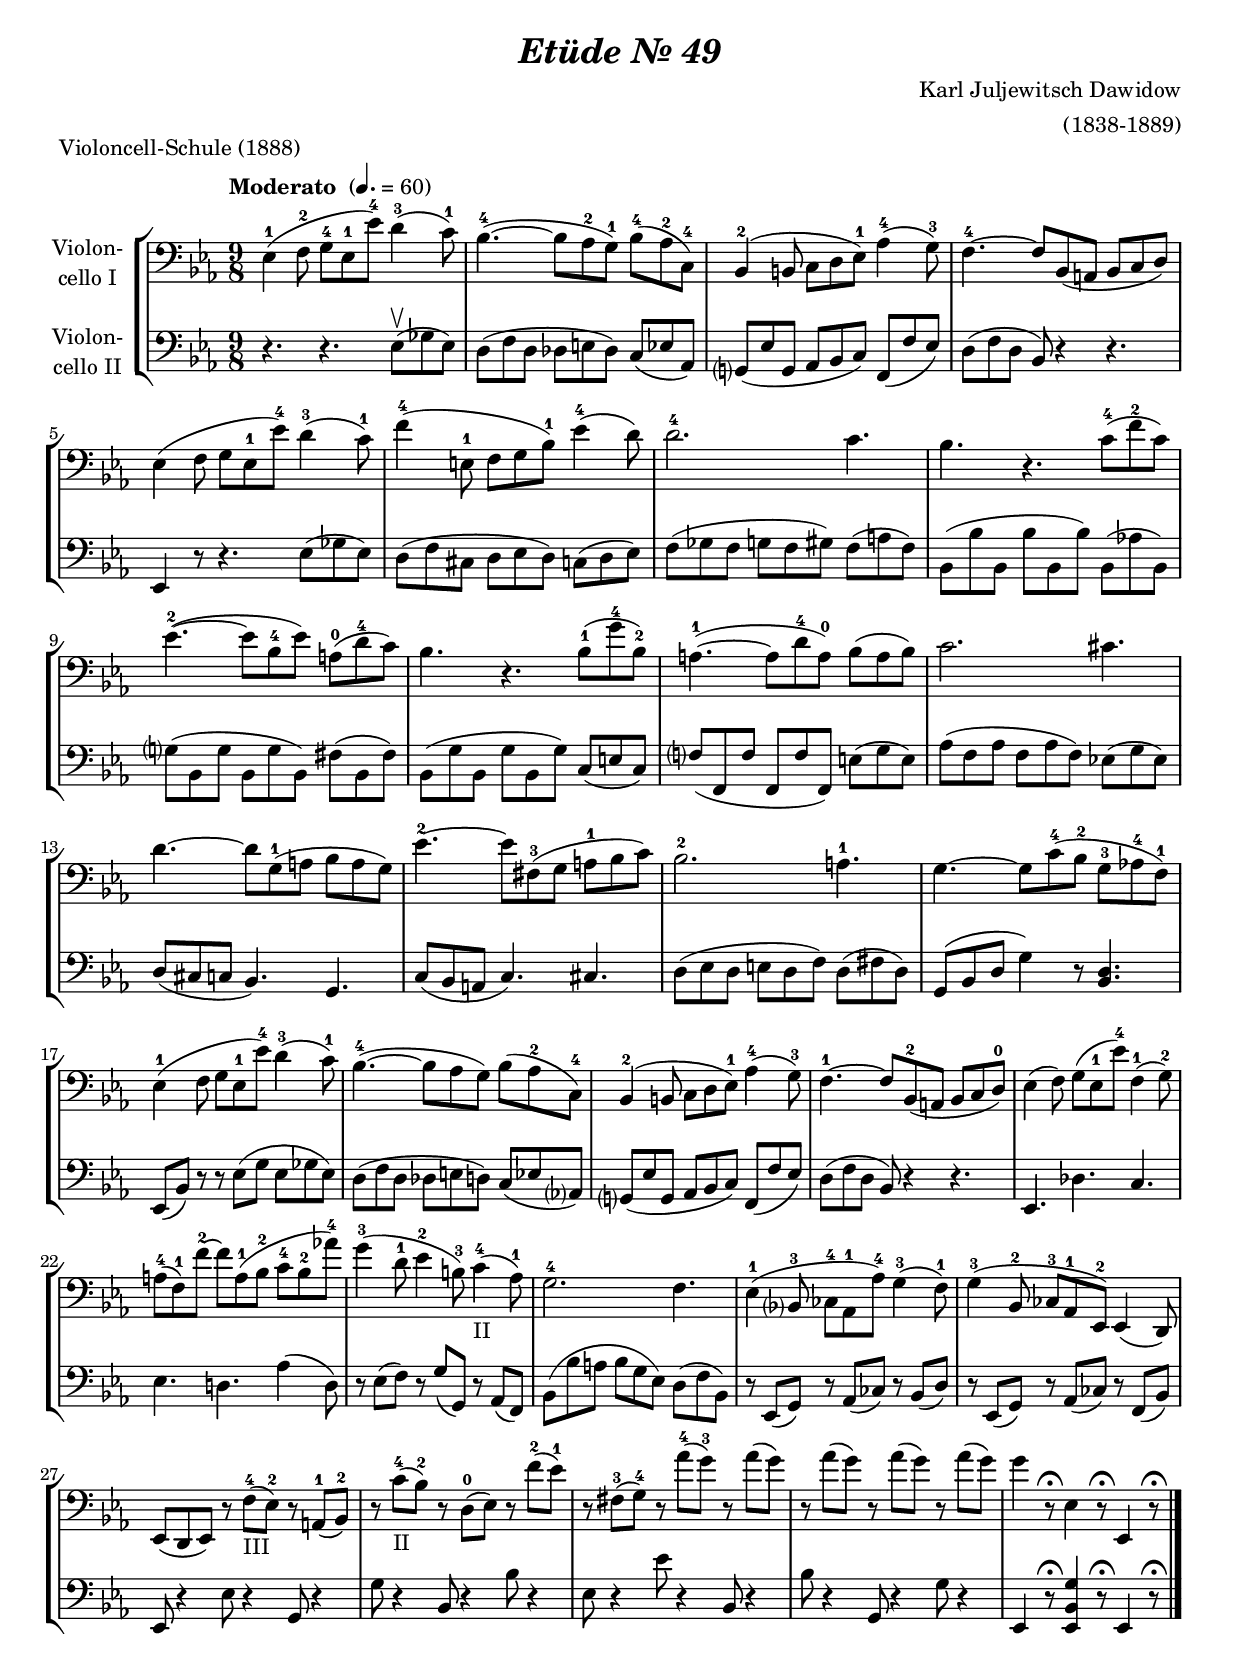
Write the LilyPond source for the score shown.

\version "2.18.2"
\include "deutsch.ly"
  
#(set-global-staff-size 19)

\header {
  title     = \markup \bold \italic "Etüde Nr. 49"
  composer  = "Karl Juljewitsch Dawidow"
  arranger  = "(1838-1889)"
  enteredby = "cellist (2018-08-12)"
  piece     = "Violoncell-Schule (1888)"
}

voiceconsts = {
  \key es \major
  \time 9/8
  \clef "bass"
%  \numericTimeSignature
  \compressFullBarRests
  % Set default beaming for all staves
% \set Timing.beamExceptions = #'()
% \set Timing.baseMoment     = #(ly:make-moment 1 4)
% \set Timing.beatStructure  = #'(1 1 1)
  \tempo "Moderato " 4.=60
}

micl = "clarinet"
mifl = "flute"
miob = "oboe"
mifh = "french horn"
misx = "tenor sax"
mist = "string ensemble 1"
miba = "cello"

ii  = \markup "II"
iii = \markup "III"

va = \relative c {
  \voiceconsts

  es4(-1 f8-2 g-4 es-1 es')-4 d4(-3 c8)-1
  b4.(~-4 b8 as-2 g)-1 b(-4 as-2 c,)-4
  b4(-2 h8 c d es)-1 as4(-4 g8)-3

  f4.~-4 f8 b,( a b c d)
  es4( f8 g es-1 es')-4 d4(-3 c8)-1
  f4(-4 e,8-1 f g b)-1 es4(-4 d8)

  d2.-4 c4.
  b r c8(-4 f-2 c)
  es4.(~-2 es8 b-4 es) a,(-0 d-4 c)

  b4. r b8(-1 g'-4 b,)-2
  a4.(~-1 a8 d-4 a)-0 b( a b)
  c2. cis4.

  d~ d8 g,(-1 a b a g)
  es'4.~-2 es8 fis,(-3 g a-1 b c)
  b2.-2 a4.-1

  g4.~ g8 c(-4 b-2 g-3 as!-4 f)-1
  es4(-1 f8 g es-1 es')-4 d4(-3 c8)-1
  b4.(~-4 b8 as g) b( as-2 c,)-4

  b4(-2 h8 c d es)-1 as4(-4 g8)-3
  f4.~-1 f8 b,(-2 a b c d)-0
  es4( f8) g( es-1 es')-4 f,4(-1 g8)-2

  a(-4 f)-1 f'~-2 f a,(-1 b-2 c-4 b-2 as'!)-4
  g4(-3 d8-1 es4-2 h8)-3 c4(-4_\ii as8)-1
  g2.-4 f4.

  es4(-1 b?8-3 ces-4 as-1 as')-4 g4(-3 f8)-1
  g4(-3 b,8-2 ces-3 as-1 es)-2 es4( d8)
  es( d es) r f'(-4_\iii es)-2 r a,(-1 b)-2
  r c'(-4_\ii b)-2 r d,(-0 es) r f'(-2 es)-1

  r fis,(-3 g)-4 r as'(-4 g)-3 r as( g)
  r as( g) r as( g) r as( g)
  g4 r8\fermata es,4 r8\fermata es,4 r8\fermata \bar "|."
}

vb = \relative c {
  \voiceconsts

  r4. r es8(\upbow ges es)
  d( f d des e des) c( es as,)
  g?( es' g, as b c) f,( f' es)

  d( f d b) r4 r4.
  es,4 r8 r4. es'8( ges es)
  d( f cis d es d) c( d es)

  f( ges f g f gis) f( a f)
  b,( b' b, b' b, b') b,( as'! b,)
  g'?( b, g' b, g' b,) fis'( b, fis')

  b,( g' b, g' b, g') c,( e c)
  f?( f, f' f, f' f,) e'( g e)
  as( f as f as f) es!( g es)

  d( cis c b4.) g
  c8( b a c4.) cis
  d8( es d e d f) d( fis d)

  g,( b d g4) r8 <b, d>4.
  es,8( b') r r es( g es ges es)
  d( f d des e d) c( es as,?)

  g?( es' g, as b c) f,( f' es)
  d( f d b) r4 r4.
  es, des' c

  es d! as'4( d,8)
  r es( f) r g( g,) r as( f)
  b( b' a b g es) d( f b,)

  r es,( g) r as( ces) r b( d)
  r es,( g) r as( ces) r f,( b)
  es, r4 es'8 r4 g,8 r4
  g'8 r4 b,8 r4 b'8 r4

  es,8 r4 es'8 r4 b,8 r4
  b'8 r4 g,8 r4 g'8 r4
  es, r8\fermata <es b' g'>4 r8\fermata es4 r8\fermata \bar "|."
}


music = \new StaffGroup <<
      \new Staff {
	\set Staff.midiInstrument = \miba
	\set Staff.instrumentName = \markup \center-column { "Violon-" "cello I" }
	\transpose es es { \va }
      }

      \new Staff {
	\set Staff.midiInstrument = \miba
	\set Staff.instrumentName = \markup \center-column { "Violon-" "cello II" }
	\transpose es es { \vb }
      }
>>

\book {
  \score {
    \music
    \layout {}
  }

  \score {
    \unfoldRepeats \music

    \midi {
      \context {
        \Score
      }
    }
  }
}
